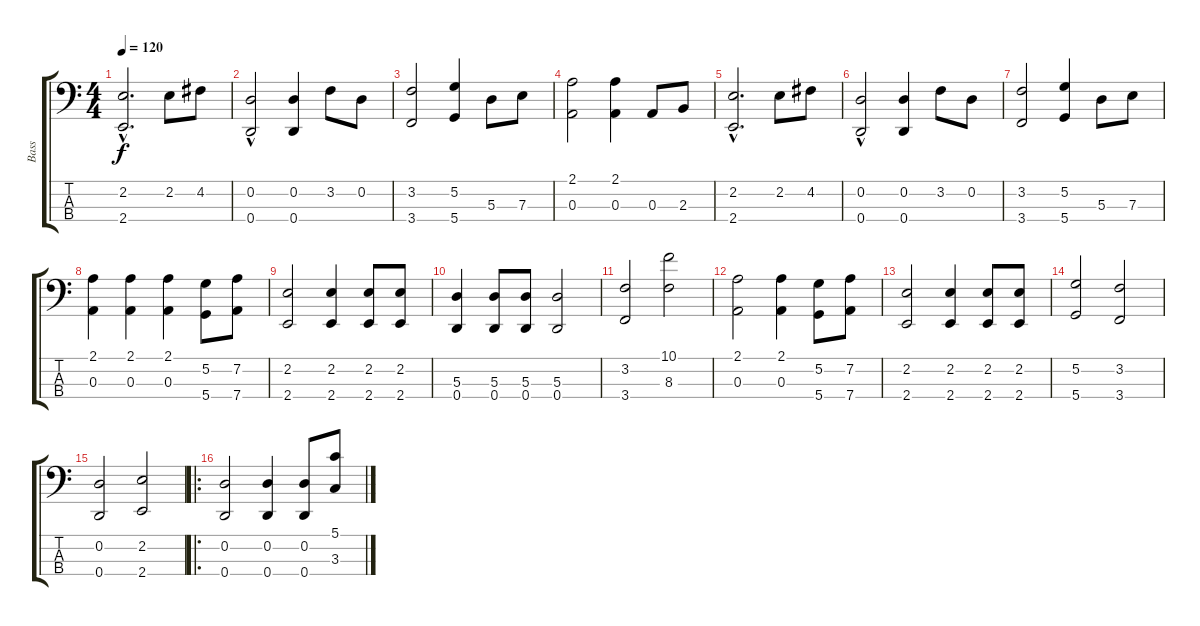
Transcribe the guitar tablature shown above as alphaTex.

\track ("Bass" "Bass") {instrument electricbasspick}
\staff {score tabs}
\tuning (G2 D2 A1 D1) {hide}
\ts (4 4)
\tempo 120
\clef f4
\ks c
(2.2{hac} 2.4{hac}).2{d dy f} 2.2.8 4.2.8 |
(0.2{hac} 0.4).2 (0.2 0.4).4 3.2.8 0.2.8 |
(3.2 3.4).2 (5.2 5.4).4 5.3.8 7.3.8 |
(2.1 0.3).2 (2.1 0.3).4 0.3.8 2.3.8 |
(2.2{hac} 2.4{hac}).2{d} 2.2.8 4.2.8 |
(0.2{hac} 0.4).2 (0.2 0.4).4 3.2.8 0.2.8 |
(3.2 3.4).2 (5.2 5.4).4 5.3.8 7.3.8 |
(2.1 0.3).4 (2.1 0.3).4 (2.1 0.3).4 (5.2 5.4).8 (7.2 7.4).8 |
(2.2 2.4).2 (2.2 2.4).4 (2.2 2.4).8 (2.2 2.4).8 |
(5.3 0.4).4 (5.3 0.4).8 (5.3 0.4).8 (5.3 0.4).2 |
(3.2 3.4).2 (10.1 8.3).2 |
(2.1 0.3).2 (2.1 0.3).4 (5.2 5.4).8 (7.2 7.4).8 |
(2.2 2.4).2 (2.2 2.4).4 (2.2 2.4).8 (2.2 2.4).8 |
(5.2 5.4).2 (3.2 3.4).2 |
(0.2 0.4).2 (2.2 2.4).2 |
\ro
(0.2 0.4).2 (0.2 0.4).4 (0.2 0.4).8 (5.1 3.3).8
